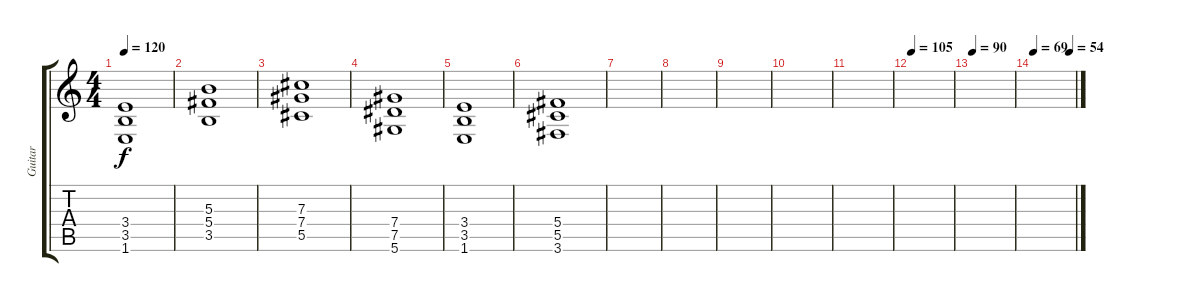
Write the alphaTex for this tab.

\track ("Guitar" "Guitar") {instrument overdrivenguitar}
\staff {score tabs}
\tuning (Eb4 Bb3 Gb3 Db3 Ab2 Eb2) {hide}
\ts (4 4)
\tempo 120
\clef g2
\ks c
(3.4 3.5 1.6).1{dy f volume 5} |
(5.3 5.4 3.5).1 |
(7.3 7.4 5.5).1{volume 4} |
(7.4 7.5 5.6).1{volume 3} |
(3.4 3.5 1.6).1{volume 2} |
(5.4 5.5 3.6).1{volume 1} |
|
|
|
|
|
\tempo 105
|
\tempo 90
|
\tempo 69
\tempo (54 0.875)
